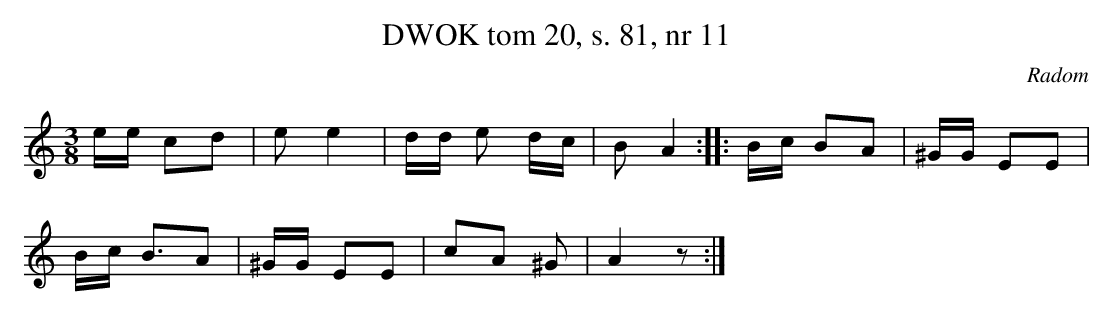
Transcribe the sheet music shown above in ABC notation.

X:1
T: DWOK tom 20, s. 81, nr 11
O:Radom
L:1/8
M:3/8
K:C
e/2e/2 cd|ee2|d/2d/2 e d/2c/2|BA2::B/2c/2 BA|^G/2G/2 EE|
B/2c/2 B3/2A|^G/2G/2 EE|cA ^G|A2z:|
